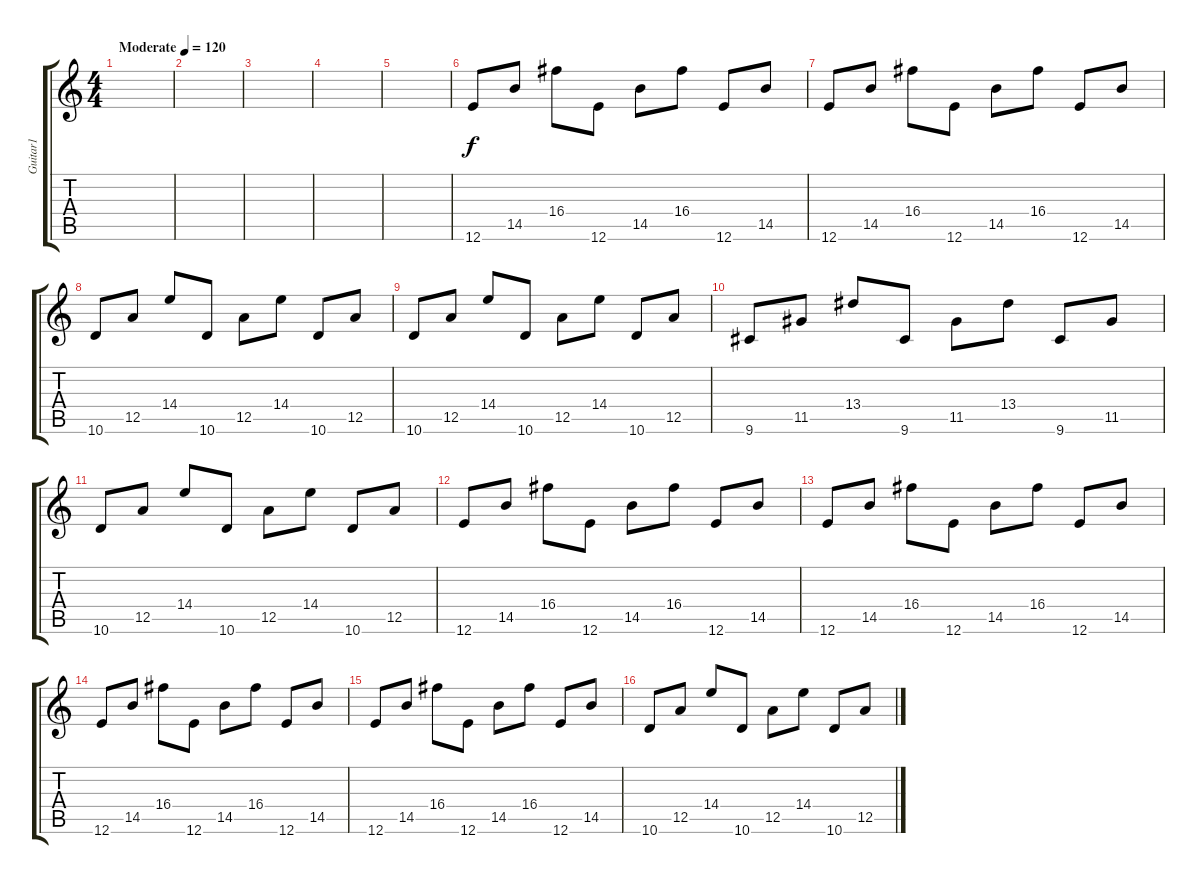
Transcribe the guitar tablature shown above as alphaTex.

\track ("Guitar1" "Guitar1") {instrument distortionguitar}
\staff {score tabs}
\tuning (E4 B3 G3 D3 A2 E2) {hide}
\ts (4 4)
\tempo (120 "Moderate")
\clef g2
\ks c
|
|
|
|
|
12.6.8 14.5.8 16.4.8 12.6.8 14.5.8 16.4.8 12.6.8 14.5.8 |
12.6.8 14.5.8 16.4.8 12.6.8 14.5.8 16.4.8 12.6.8 14.5.8 |
10.6.8 12.5.8 14.4.8 10.6.8 12.5.8 14.4.8 10.6.8 12.5.8 |
10.6.8 12.5.8 14.4.8 10.6.8 12.5.8 14.4.8 10.6.8 12.5.8 |
9.6.8 11.5.8 13.4.8 9.6.8 11.5.8 13.4.8 9.6.8 11.5.8 |
10.6.8 12.5.8 14.4.8 10.6.8 12.5.8 14.4.8 10.6.8 12.5.8 |
12.6.8 14.5.8 16.4.8 12.6.8 14.5.8 16.4.8 12.6.8 14.5.8 |
12.6.8 14.5.8 16.4.8 12.6.8 14.5.8 16.4.8 12.6.8 14.5.8 |
12.6.8 14.5.8 16.4.8 12.6.8 14.5.8 16.4.8 12.6.8 14.5.8 |
12.6.8 14.5.8 16.4.8 12.6.8 14.5.8 16.4.8 12.6.8 14.5.8 |
10.6.8 12.5.8 14.4.8 10.6.8 12.5.8 14.4.8 10.6.8 12.5.8
